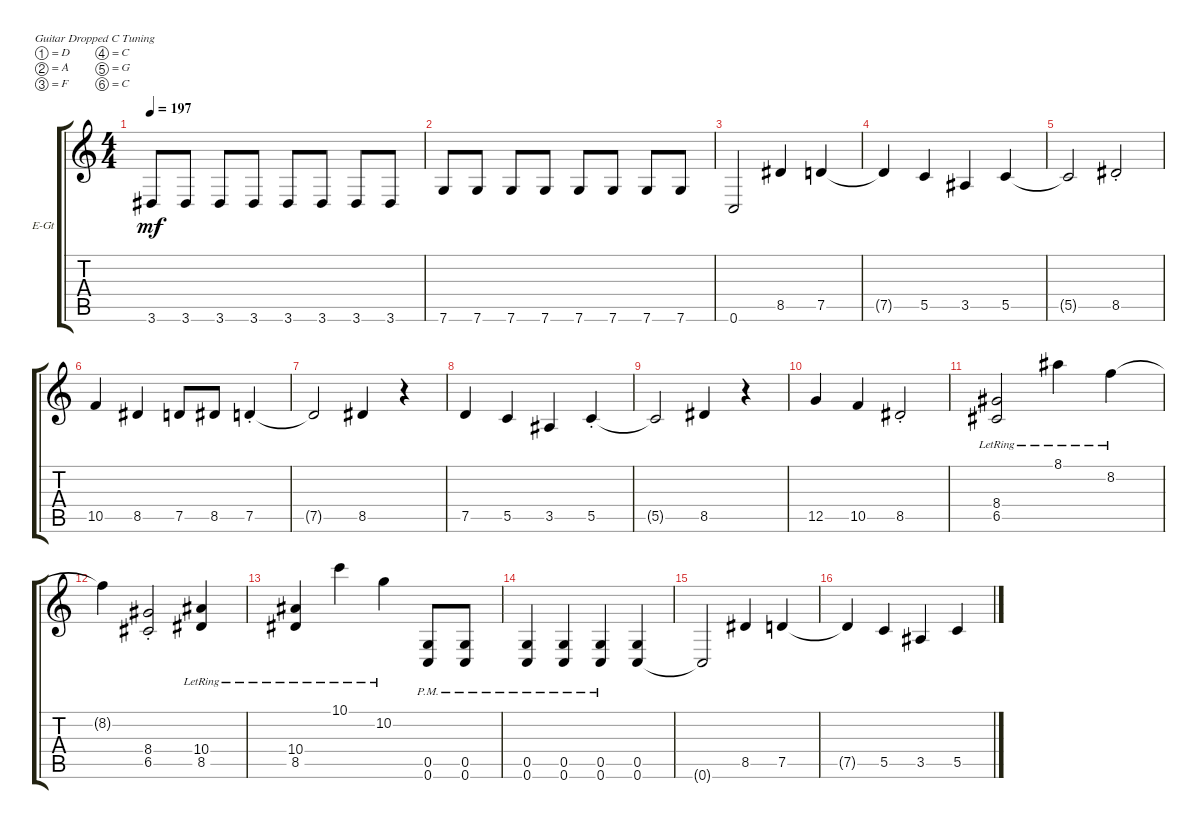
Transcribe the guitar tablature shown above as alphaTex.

\defaultSystemsLayout 4
\bracketExtendMode groupsimilarinstruments
\firstSystemTrackNameOrientation horizontal
\otherSystemsTrackNameOrientation horizontal
\track ("Mutz" "E-Gt") {instrument distortionguitar}
\staff {score tabs}
\tuning (D4 A3 F3 C3 G2 C2)
\ts (4 4)
\tempo 197
\clef g2
\ks c
3.6.8{dy mf} 3.6.8 3.6.8 3.6.8 3.6.8 3.6.8 3.6.8 3.6.8 |
7.6.8 7.6.8 7.6.8 7.6.8 7.6.8 7.6.8 7.6.8 7.6.8 |
0.6.2 8.5.4 7.5.4 |
7.5{t}.4 5.5.4 3.5.4 5.5.4 |
5.5{t}.2 8.5{st}.2 |
10.5.4 8.5.4 7.5.8 8.5.8 7.5{st}.4 |
7.5{t}.2 8.5.4 r.4 |
7.5.4 5.5.4 3.5.4 5.5{st}.4 |
5.5{t}.2 8.5.4 r.4 |
12.5.4 10.5.4 8.5{st}.2 |
(6.5{lr} 8.4{lr}).2 8.1{lr}.4 8.2{lr}.4 |
8.2{t}.4 (6.5{st} 8.4{st}).2 (10.4{lr} 8.5{lr}).4 |
(8.5{lr} 10.4{lr}).4 10.1{lr}.4 10.2{lr}.4 (0.6{pm} 0.5{pm}).8 (0.6{pm} 0.5{pm}).8 |
(0.6{pm} 0.5{pm}).4 (0.6{pm} 0.5{pm}).4 (0.6{pm} 0.5{pm}).4 (0.6 0.5).4 |
0.6{t}.2 8.5.4 7.5.4 |
7.5{t}.4 5.5.4 3.5.4 5.5.4
